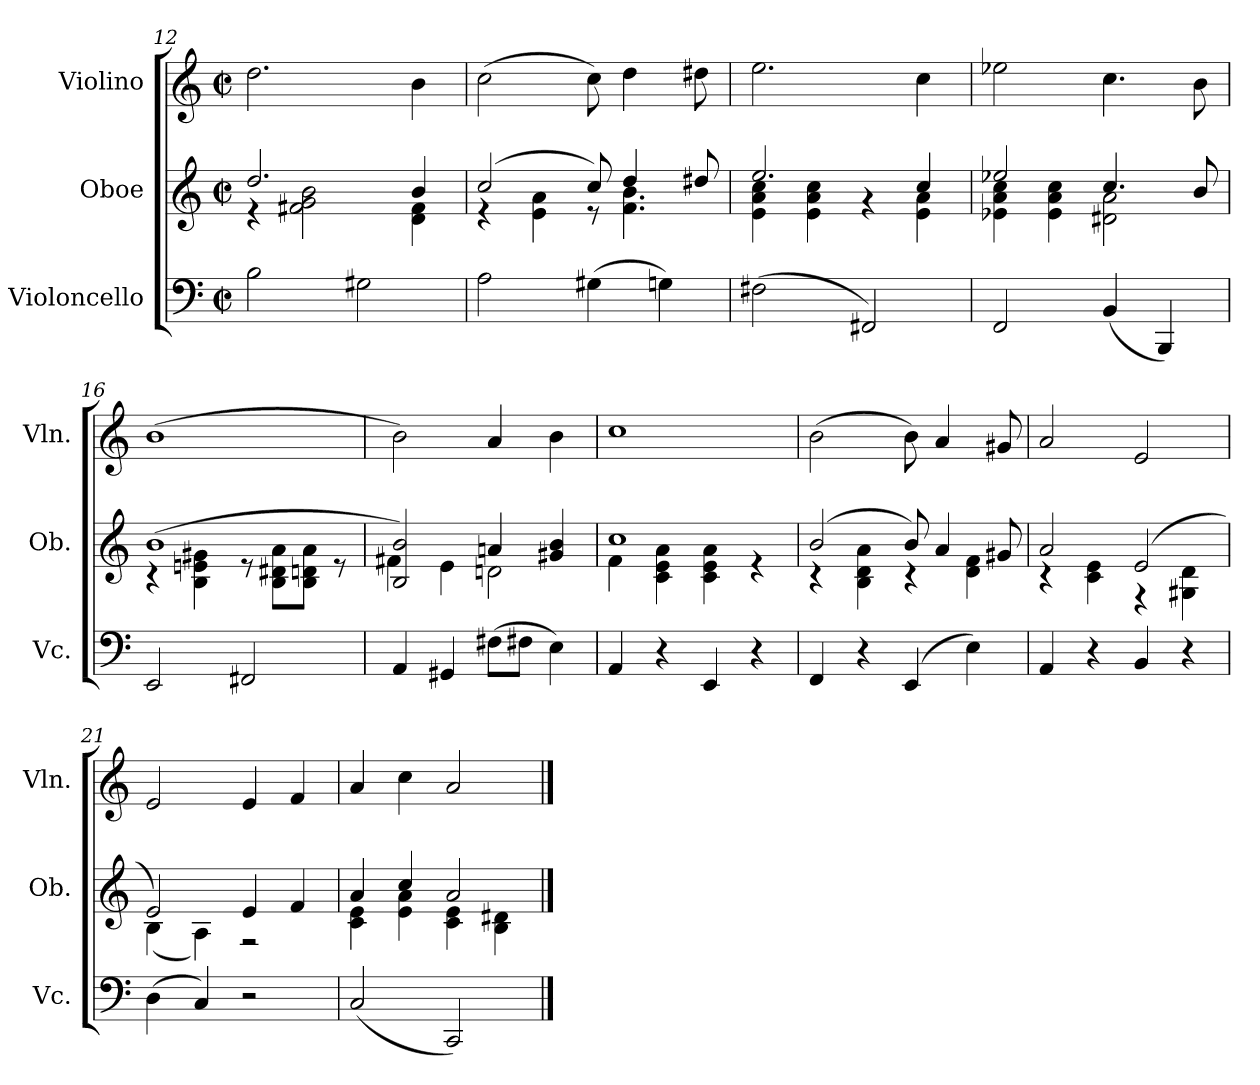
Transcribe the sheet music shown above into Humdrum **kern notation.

**kern	**kern	**kern
*part3	*part2	*part1
*staff3	*staff2	*staff1
*I"Violoncello	*I"Oboe	*I"Violino
*I'Vc.	*I'Ob.	*I'Vln.
*clefF4	*clefG2	*clefG2
*k[]	*k[]	*k[]
*M2/2	*M2/2	*M2/2
*met(c|)	*met(c|)	*met(c|)
=12	=12	=12
*	*^	*
2B\	2.dd/	4r	2.dd\
.	.	2f#X\ 2g\ 2b\	.
2G#X\	.	.	.
.	4b/	4d\ 4f#\	4b\
=13	=13	=13	=13
2A\	(>2cc/	4r	(>2cc\
.	.	4e\ 4a\	.
(>4G#X\	8cc/)	8r	8cc\)
.	4dd/	4.f\ 4.b\	4dd\
4Gn\)	.	.	.
.	8dd#X/	.	8dd#X\
!!LO:PB:g=z
=14	=14	=14	=14
(>2F#X\	2.ee/	4e\ 4a\ 4cc\	2.ee\
.	.	4e\ 4a\ 4cc\	.
2FF#X/)	.	4r	.
.	4cc/	4e\ 4a\	4cc\
=15	=15	=15	=15
2FF/	2ee-X/	4e-X\ 4a\ 4cc\	2ee-X\
.	.	4e-\ 4a\ 4cc\	.
(<4BB/	4.cc/	2d#X\ 2a\	4.cc\
4BBB/)	.	.	.
.	8b/	.	8b\
=16	=16	=16	=16
2EE/	(>1b	4r	(>1b
.	.	4B\ 4en\ 4g#X\	.
2FF#X/	.	8r	.
.	.	8B\ 8d#X\ 8a\L	.
.	.	8B\ 8dn\ 8a\J	.
.	.	8r	.
=17	=17	=17	=17
4AA/	2B/ 2b/)	4f#X\	2b\)
4GG#X/	.	4e\	.
(>8F#X\L	4an/	2dn\	4a/
8F#X\J	.	.	.
4E\)	4g#X/ 4b/	.	4b\
!!LO:LB:g=z
=18	=18	=18	=18
4AA/	1cc	4f\	1cc
4r	.	4c\ 4e\ 4a\	.
4EE/	.	4c\ 4e\ 4a\	.
4r	.	4r	.
=19	=19	=19	=19
4FF/	(>2b/	4r	(>2b\
4r	.	4B\ 4d\ 4a\	.
(>4EE/	8b/)	4r	8b\)
.	4a/	.	4a/
4E\)	.	4d\ 4f\	.
.	8g#X/	.	8g#X/
=20	=20	=20	=20
4AA/	2a/	4r	2a/
4r	.	4c\ 4e\	.
4BB/	(>2e/	4r	2e/
4r	.	4G#X\ 4d\	.
=21	=21	=21	=21
(>4D\	2e/)	(<4B\	2e/
4C/)	.	4A\)	.
2r	4e/	2r	4e/
.	4f/	.	4f/
=22	=22	=22	=22
(<2C/	4a/	4c\ 4e\	4a/
.	4cc/	4e\ 4a\	4cc\
2CC/)	2a/	4c\ 4e\	2a/
.	.	4B\ 4d#X\	.
*	*v	*v	*
==	==	==
*-	*-	*-
